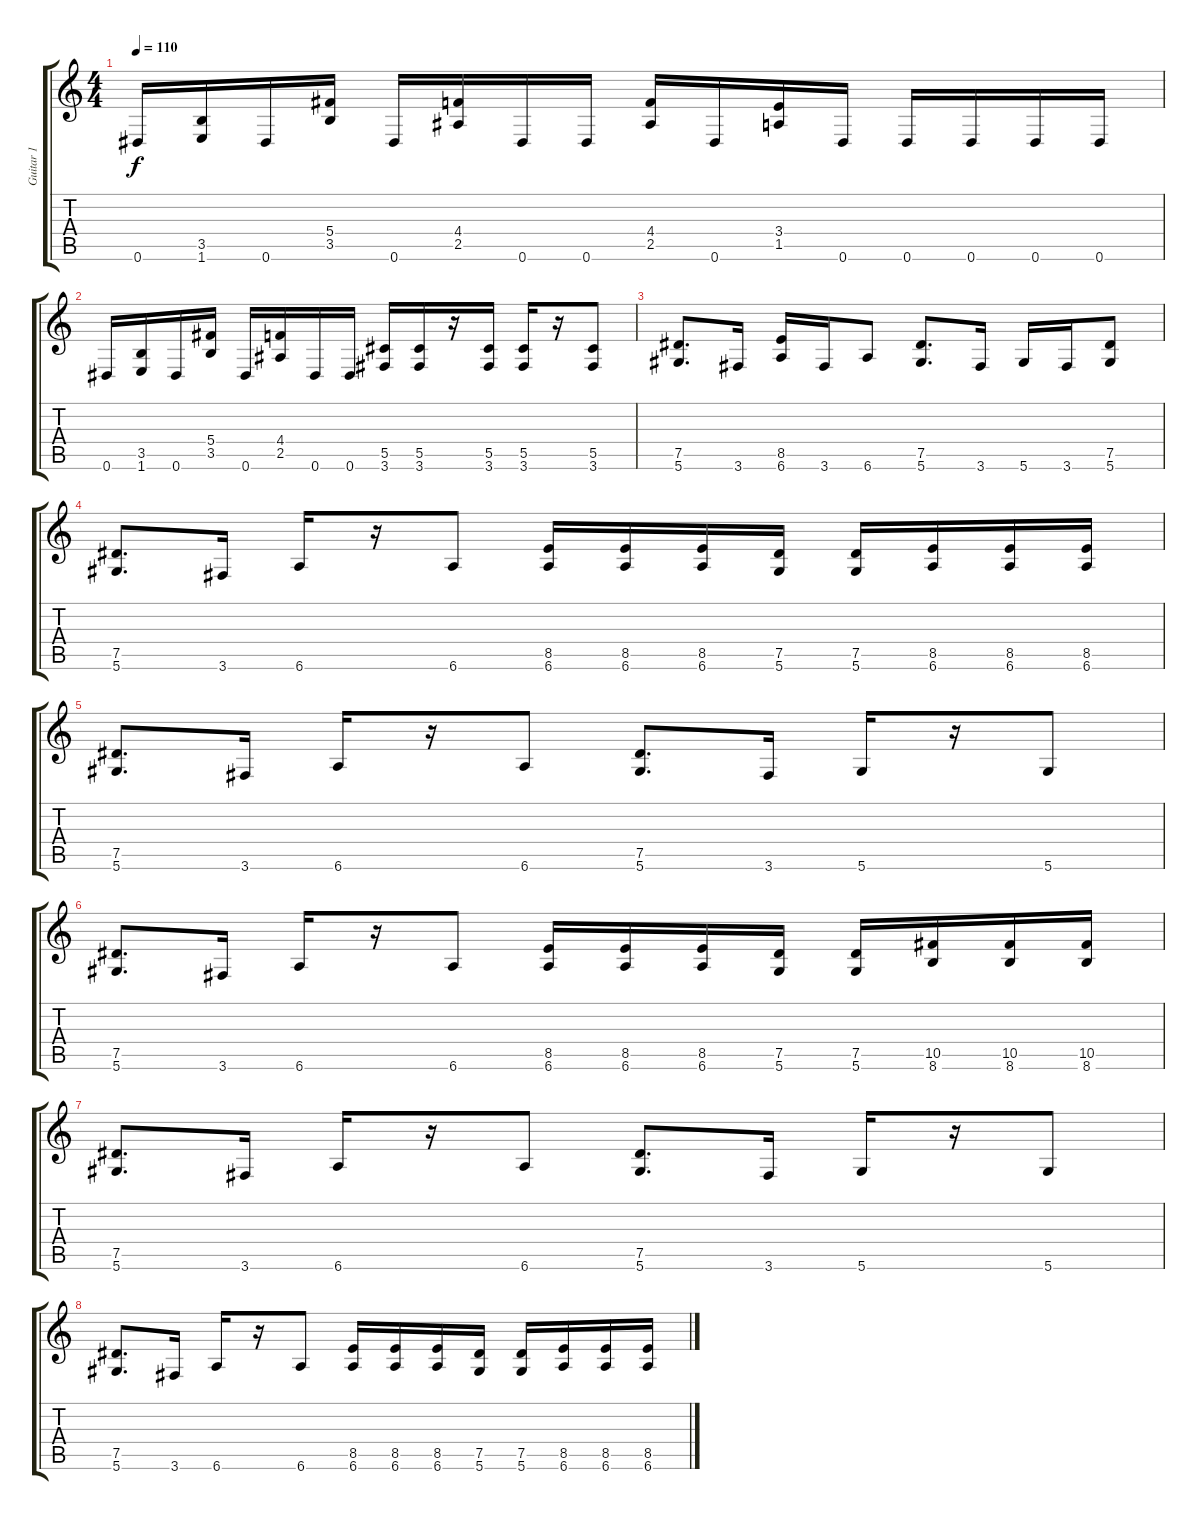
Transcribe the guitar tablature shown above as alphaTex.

\track ("Guitar 1" "Guitar 1") {instrument distortionguitar}
\staff {score tabs}
\tuning (Eb4 Bb3 Gb3 Db3 Ab2 Eb2) {hide}
\ts (4 4)
\tempo 110
\clef g2
\ks c
0.6.16{dy f} (3.5 1.6).16 0.6.16 (5.4 3.5).16 0.6.16 (4.4 2.5).16 0.6.16 0.6.16 (4.4 2.5).16 0.6.16 (3.4 1.5).16 0.6.16 0.6.16 0.6.16 0.6.16 0.6.16 |
0.6.16 (3.5 1.6).16 0.6.16 (5.4 3.5).16 0.6.16 (4.4 2.5).16 0.6.16 0.6.16 (5.5 3.6).16 (5.5 3.6).16 r.16 (5.5 3.6).16 (5.5 3.6).16 r.16 (5.5 3.6).8 |
(7.5 5.6).8{d} 3.6.16 (8.5 6.6).16 3.6.16 6.6.8 (7.5 5.6).8{d} 3.6.16 5.6.16 3.6.16 (7.5 5.6).8 |
(7.5 5.6).8{d} 3.6.16 6.6.16 r.16 6.6.8 (8.5 6.6).16 (8.5 6.6).16 (8.5 6.6).16 (7.5 5.6).16 (7.5 5.6).16 (8.5 6.6).16 (8.5 6.6).16 (8.5 6.6).16 |
(7.5 5.6).8{d} 3.6.16 6.6.16 r.16 6.6.8 (7.5 5.6).8{d} 3.6.16 5.6.16 r.16 5.6.8 |
(7.5 5.6).8{d} 3.6.16 6.6.16 r.16 6.6.8 (8.5 6.6).16 (8.5 6.6).16 (8.5 6.6).16 (7.5 5.6).16 (7.5 5.6).16 (10.5 8.6).16 (10.5 8.6).16 (10.5 8.6).16 |
(7.5 5.6).8{d} 3.6.16 6.6.16 r.16 6.6.8 (7.5 5.6).8{d} 3.6.16 5.6.16 r.16 5.6.8 |
(7.5 5.6).8{d} 3.6.16 6.6.16 r.16 6.6.8 (8.5 6.6).16 (8.5 6.6).16 (8.5 6.6).16 (7.5 5.6).16 (7.5 5.6).16 (8.5 6.6).16 (8.5 6.6).16 (8.5 6.6).16
